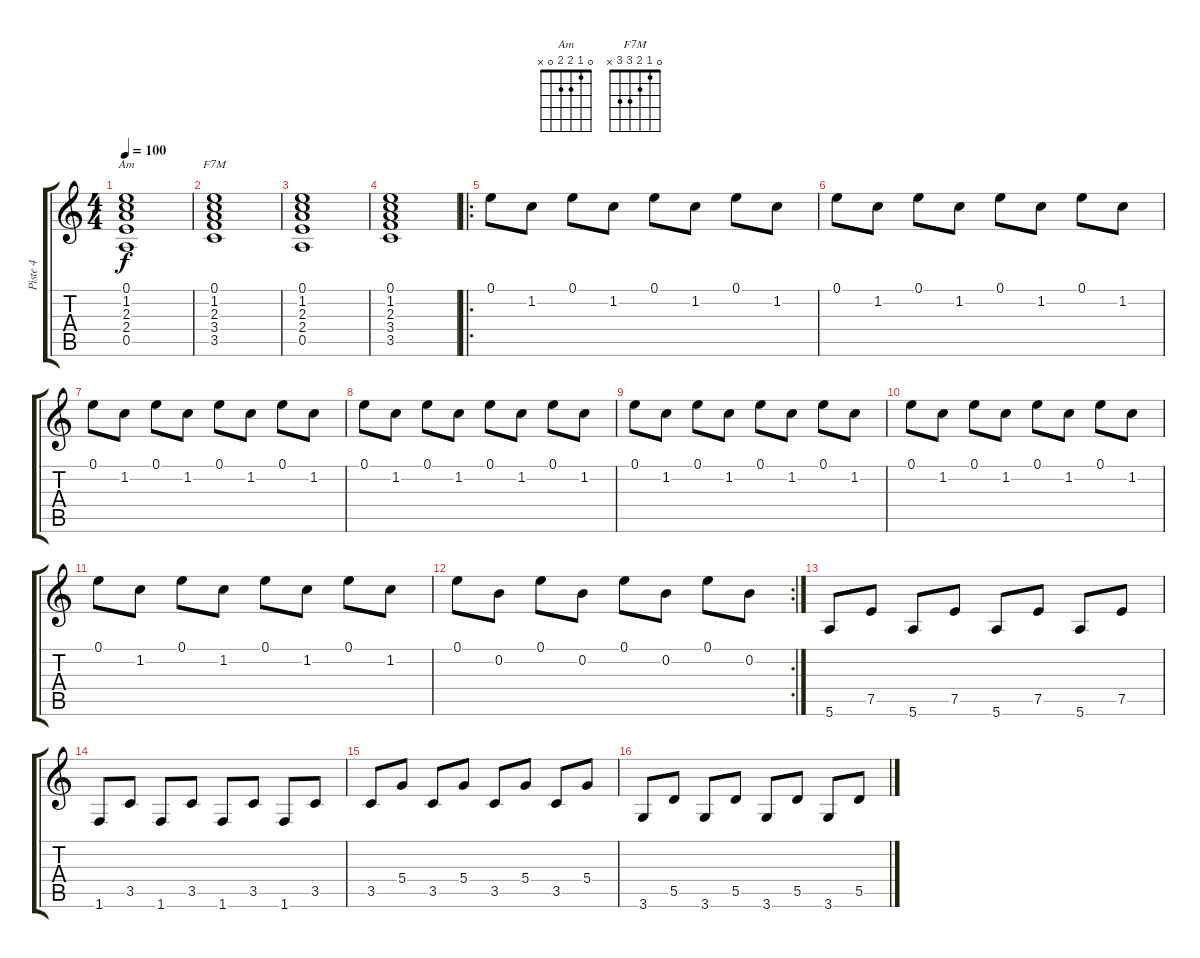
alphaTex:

\track ("Piste 4" "Piste 4") {instrument electricguitarclean}
\staff {score tabs}
\tuning (E4 B3 G3 D3 A2 E2) {hide}
\chord ("Am" 0 1 2 2 0 x)
\chord ("F7M" 0 1 2 3 3 x)
\ts (4 4)
\tempo 100
\clef g2
\ks c
(0.1 1.2 2.3 2.4 0.5).1{ch "Am" dy f instrument electricguitarclean} |
(0.1 1.2 2.3 3.4 3.5).1{ch "F7M"} |
(0.1 1.2 2.3 2.4 0.5).1 |
(0.1 1.2 2.3 3.4 3.5).1 |
\ro
0.1.8 1.2.8 0.1.8 1.2.8 0.1.8 1.2.8 0.1.8 1.2.8 |
0.1.8 1.2.8 0.1.8 1.2.8 0.1.8 1.2.8 0.1.8 1.2.8 |
0.1.8 1.2.8 0.1.8 1.2.8 0.1.8 1.2.8 0.1.8 1.2.8 |
0.1.8 1.2.8 0.1.8 1.2.8 0.1.8 1.2.8 0.1.8 1.2.8 |
0.1.8 1.2.8 0.1.8 1.2.8 0.1.8 1.2.8 0.1.8 1.2.8 |
0.1.8 1.2.8 0.1.8 1.2.8 0.1.8 1.2.8 0.1.8 1.2.8 |
0.1.8 1.2.8 0.1.8 1.2.8 0.1.8 1.2.8 0.1.8 1.2.8 |
\rc 2
0.1.8 0.2.8 0.1.8 0.2.8 0.1.8 0.2.8 0.1.8 0.2.8 |
5.6.8{instrument distortionguitar} 7.5.8 5.6.8 7.5.8 5.6.8 7.5.8 5.6.8 7.5.8 |
1.6.8 3.5.8 1.6.8 3.5.8 1.6.8 3.5.8 1.6.8 3.5.8 |
3.5.8 5.4.8 3.5.8 5.4.8 3.5.8 5.4.8 3.5.8 5.4.8 |
3.6.8 5.5.8 3.6.8 5.5.8 3.6.8 5.5.8 3.6.8 5.5.8
